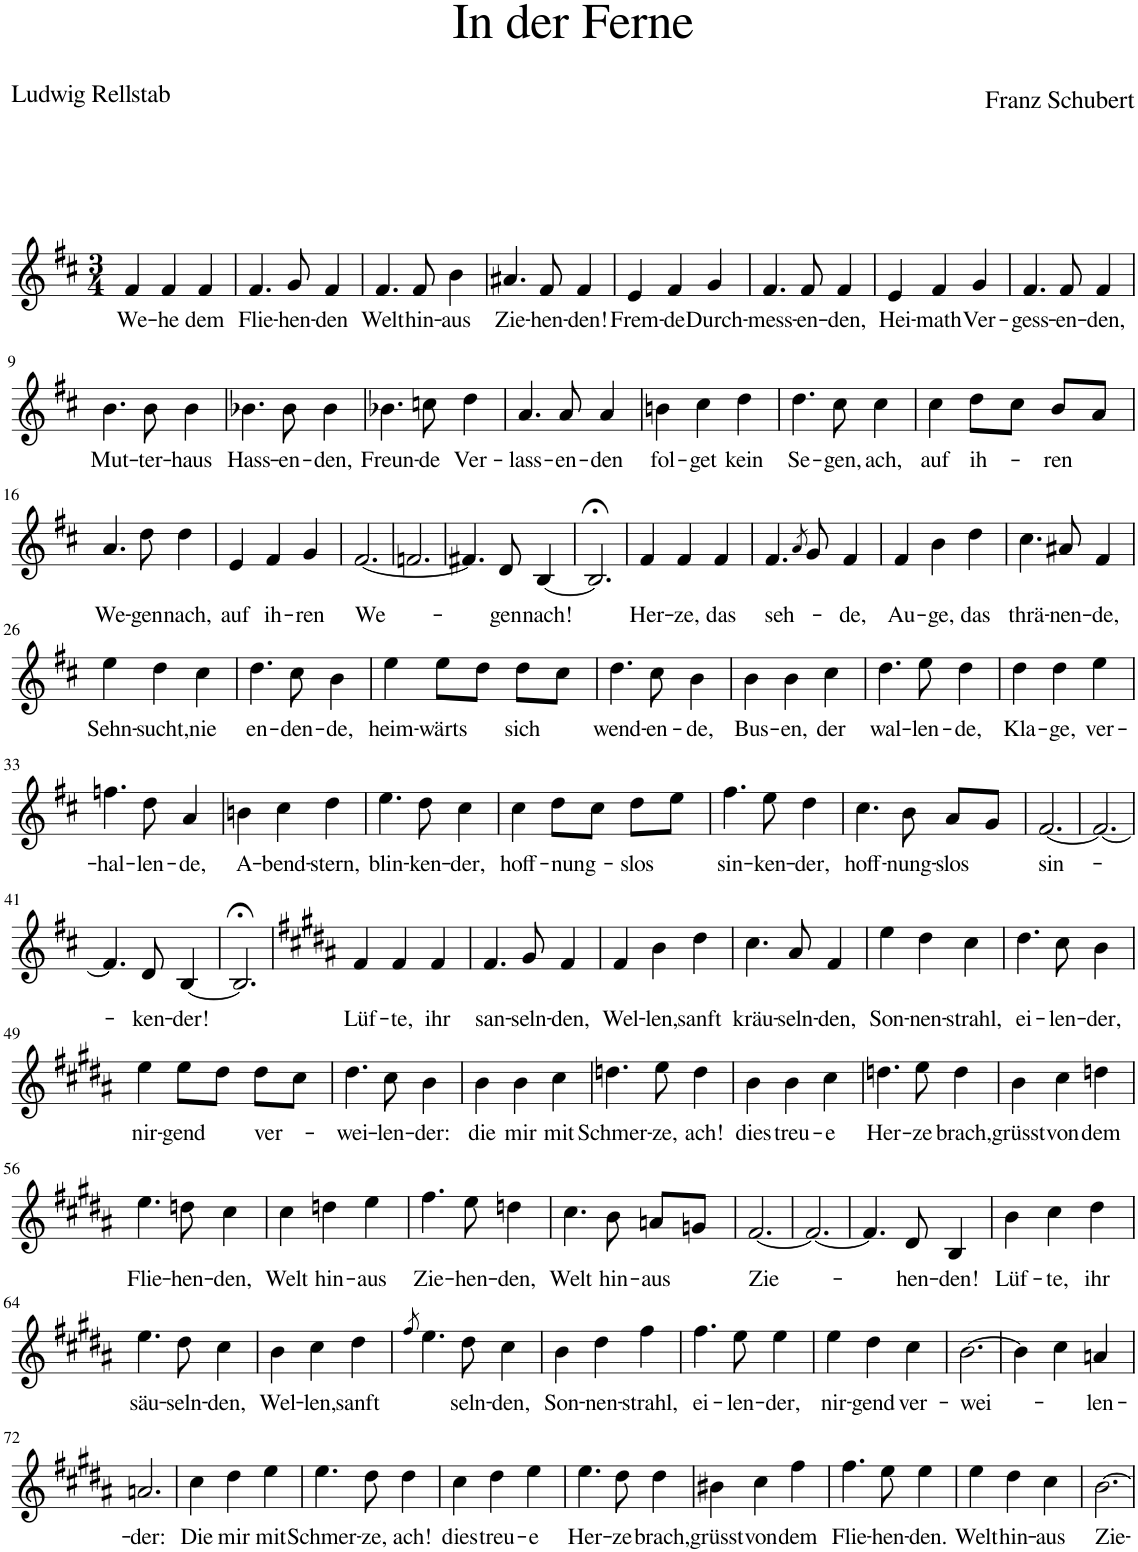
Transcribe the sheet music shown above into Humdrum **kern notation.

**kern	**text
*part1	*part1
*staff1	*staff1
*I"Piano	*
*I'Pno	*
*clefG2	*
*k[f#c#]	*
*M3/4	*
=1	=1
!	!LO:LY:b
4f#/	We-
!	!LO:LY:b
4f#/	-he
!	!LO:LY:b
4f#/	dem
=2	=2
!	!LO:LY:b
4.f#/	Flie-
!	!LO:LY:b
8g/	-hen-
!	!LO:LY:b
4f#/	-den
=3	=3
!	!LO:LY:b
4.f#/	Welt
!	!LO:LY:b
8f#/	hin-
!	!LO:LY:b
4b\	-aus
=4	=4
!	!LO:LY:b
4.a#X/	Zie-
!	!LO:LY:b
8f#/	-hen-
!	!LO:LY:b
4f#/	-den!
=5	=5
!	!LO:LY:b
4e/	Frem-
!	!LO:LY:b
4f#/	-de
!	!LO:LY:b
4g/	Durch-
=6	=6
!	!LO:LY:b
4.f#/	-mess-
!	!LO:LY:b
8f#/	-en-
!	!LO:LY:b
4f#/	-den,
=7	=7
!	!LO:LY:b
4e/	Hei-
!	!LO:LY:b
4f#/	-math
!	!LO:LY:b
4g/	Ver-
=8	=8
!	!LO:LY:b
4.f#/	-gess-
!	!LO:LY:b
8f#/	-en-
!	!LO:LY:b
4f#/	-den,
!!LO:LB:g=z
=9	=9
!	!LO:LY:b
4.b\	Mut-
!	!LO:LY:b
8b\	-ter-
!	!LO:LY:b
4b\	-haus
=10	=10
!	!LO:LY:b
4.b-X\	Hass-
!	!LO:LY:b
8b-\	-en-
!	!LO:LY:b
4b-\	-den,
=11	=11
!	!LO:LY:b
4.b-X\	Freun-
!	!LO:LY:b
8ccn\	-de
!	!LO:LY:b
4dd\	Ver-
=12	=12
!	!LO:LY:b
4.a/	-lass-
!	!LO:LY:b
8a/	-en-
!	!LO:LY:b
4a/	-den
=13	=13
!	!LO:LY:b
4bn\	fol-
!	!LO:LY:b
4cc#\	-get
!	!LO:LY:b
4dd\	kein
=14	=14
!	!LO:LY:b
4.dd\	Se-
!	!LO:LY:b
8cc#\	-gen,
!	!LO:LY:b
4cc#\	ach,
=15	=15
!	!LO:LY:b
4cc#\	auf
!	!LO:LY:b
8dd\L	ih-
8cc#\J	.
!	!LO:LY:b
8b/L	-ren
8a/J	.
!!LO:LB:g=z
=16	=16
!	!LO:LY:b
4.a/	We-
!	!LO:LY:b
8dd\	-gen
!	!LO:LY:b
4dd\	nach,
=17	=17
!	!LO:LY:b
4e/	auf
!	!LO:LY:b
4f#/	ih-
!	!LO:LY:b
4g/	-ren
=18	=18
!	!LO:LY:b
[2.f#/	We-
=19	=19
2.fn/	.
=20	=20
4.f#X/]	.
!	!LO:LY:b
8d/	-gen
!	!LO:LY:b
[4B/	nach!
=21	=21
2.B;</]	.
=22	=22
!	!LO:LY:b
4f#/	Her-
!	!LO:LY:b
4f#/	-ze,
!	!LO:LY:b
4f#/	das
=23	=23
!	!LO:LY:b
4.f#/	seh-
8qa/	.
8g/	.
!	!LO:LY:b
4f#/	-de,
=24	=24
!	!LO:LY:b
4f#/	Au-
!	!LO:LY:b
4b\	-ge,
!	!LO:LY:b
4dd\	das
=25	=25
!	!LO:LY:b
4.cc#\	thrä-
!	!LO:LY:b
8a#X/	-nen-
!	!LO:LY:b
4f#/	-de,
!!LO:LB:g=z
=26	=26
!	!LO:LY:b
4ee\	Sehn-
!	!LO:LY:b
4dd\	-sucht,
!	!LO:LY:b
4cc#\	nie
=27	=27
!	!LO:LY:b
4.dd\	en-
!	!LO:LY:b
8cc#\	-den-
!	!LO:LY:b
4b\	-de,
=28	=28
!	!LO:LY:b
4ee\	heim-
!	!LO:LY:b
8ee\L	-wärts
8dd\J	.
!	!LO:LY:b
8dd\L	sich
8cc#\J	.
=29	=29
!	!LO:LY:b
4.dd\	wend-
!	!LO:LY:b
8cc#\	-en-
!	!LO:LY:b
4b\	-de,
=30	=30
!	!LO:LY:b
4b\	Bus-
!	!LO:LY:b
4b\	-en,
!	!LO:LY:b
4cc#\	der
=31	=31
!	!LO:LY:b
4.dd\	wal-
!	!LO:LY:b
8ee\	-len-
!	!LO:LY:b
4dd\	-de,
=32	=32
!	!LO:LY:b
4dd\	Kla-
!	!LO:LY:b
4dd\	-ge,
!	!LO:LY:b
4ee\	ver-
!!LO:LB:g=z
=33	=33
!	!LO:LY:b
4.ffn\	-hal-
!	!LO:LY:b
8dd\	-len-
!	!LO:LY:b
4a/	-de,
=34	=34
!	!LO:LY:b
4bn\	A-
!	!LO:LY:b
4cc#\	-bend-
!	!LO:LY:b
4dd\	-stern,
=35	=35
!	!LO:LY:b
4.ee\	blin-
!	!LO:LY:b
8dd\	-ken-
!	!LO:LY:b
4cc#\	-der,
=36	=36
!	!LO:LY:b
4cc#\	hoff-
!	!LO:LY:b
8dd\L	-nung-
8cc#\J	.
!	!LO:LY:b
8dd\L	-slos
8ee\J	.
=37	=37
!	!LO:LY:b
4.ff#\	sin-
!	!LO:LY:b
8ee\	-ken-
!	!LO:LY:b
4dd\	-der,
=38	=38
!	!LO:LY:b
4.cc#\	hoff-
!	!LO:LY:b
8b\	-nung-
!	!LO:LY:b
8a/L	-slos
8g/J	.
=39	=39
!	!LO:LY:b
[2.f#/	sin-
=40	=40
2.f#/_	.
!!LO:LB:g=z
=41	=41
4.f#/]	.
!	!LO:LY:b
8d/	-ken-
!	!LO:LY:b
[4B/	-der!
=42	=42
2.B;</]	.
=43	=43
*k[f#c#g#d#a#]	*
!	!LO:LY:b
4f#/	Lüf-
!	!LO:LY:b
4f#/	-te,
!	!LO:LY:b
4f#/	ihr
=44	=44
!	!LO:LY:b
4.f#/	san-
!	!LO:LY:b
8g#/	-seln-
!	!LO:LY:b
4f#/	-den,
=45	=45
!	!LO:LY:b
4f#/	Wel-
!	!LO:LY:b
4b\	-len,
!	!LO:LY:b
4dd#\	sanft
=46	=46
!	!LO:LY:b
4.cc#\	kräu-
!	!LO:LY:b
8a#/	-seln-
!	!LO:LY:b
4f#/	-den,
=47	=47
!	!LO:LY:b
4ee\	Son-
!	!LO:LY:b
4dd#\	-nen-
!	!LO:LY:b
4cc#\	-strahl,
=48	=48
!	!LO:LY:b
4.dd#\	ei-
!	!LO:LY:b
8cc#\	-len-
!	!LO:LY:b
4b\	-der,
!!LO:LB:g=z
=49	=49
!	!LO:LY:b
4ee\	nir-
!	!LO:LY:b
8ee\L	-gend
8dd#\J	.
!	!LO:LY:b
8dd#\L	ver-
8cc#\J	.
=50	=50
!	!LO:LY:b
4.dd#\	-wei-
!	!LO:LY:b
8cc#\	-len-
!	!LO:LY:b
4b\	-der:
=51	=51
!	!LO:LY:b
4b\	die
!	!LO:LY:b
4b\	mir
!	!LO:LY:b
4cc#\	mit
=52	=52
!	!LO:LY:b
4.ddn\	Schmer-
!	!LO:LY:b
8ee\	-ze,
!	!LO:LY:b
4dd\	ach!
=53	=53
!	!LO:LY:b
4b\	dies
!	!LO:LY:b
4b\	treu-
!	!LO:LY:b
4cc#\	-e
=54	=54
!	!LO:LY:b
4.ddn\	Her-
!	!LO:LY:b
8ee\	-ze
!	!LO:LY:b
4dd\	brach,
=55	=55
!	!LO:LY:b
4b\	grüsst
!	!LO:LY:b
4cc#\	von
!	!LO:LY:b
4ddn\	dem
!!LO:LB:g=z
=56	=56
!	!LO:LY:b
4.ee\	Flie-
!	!LO:LY:b
8ddn\	-hen-
!	!LO:LY:b
4cc#\	-den,
=57	=57
!	!LO:LY:b
4cc#\	Welt
!	!LO:LY:b
4ddn\	hin-
!	!LO:LY:b
4ee\	-aus
=58	=58
!	!LO:LY:b
4.ff#\	Zie-
!	!LO:LY:b
8ee\	-hen-
!	!LO:LY:b
4ddn\	-den,
=59	=59
!	!LO:LY:b
4.cc#\	Welt
!	!LO:LY:b
8b\	hin-
!	!LO:LY:b
8an/L	-aus
8gn/J	.
=60	=60
!	!LO:LY:b
[2.f#/	Zie-
=61	=61
2.f#/_	.
=62	=62
4.f#/]	.
!	!LO:LY:b
8d#/	-hen-
!	!LO:LY:b
4B/	-den!
=63	=63
!	!LO:LY:b
4b\	Lüf-
!	!LO:LY:b
4cc#\	-te,
!	!LO:LY:b
4dd#\	ihr
!!LO:LB:g=z
=64	=64
!	!LO:LY:b
4.ee\	säu-
!	!LO:LY:b
8dd#\	-seln-
!	!LO:LY:b
4cc#\	-den,
=65	=65
!	!LO:LY:b
4b\	Wel-
!	!LO:LY:b
4cc#\	-len,
!	!LO:LY:b
4dd#\	sanft
=66	=66
8qff#/	.
4.ee\	.
!	!LO:LY:b
8dd#\	-seln-
!	!LO:LY:b
4cc#\	-den,
=67	=67
!	!LO:LY:b
4b\	Son-
!	!LO:LY:b
4dd#\	-nen-
!	!LO:LY:b
4ff#\	-strahl,
=68	=68
!	!LO:LY:b
4.ff#\	ei-
!	!LO:LY:b
8ee\	-len-
!	!LO:LY:b
4ee\	-der,
=69	=69
!	!LO:LY:b
4ee\	nir-
!	!LO:LY:b
4dd#\	-gend
!	!LO:LY:b
4cc#\	ver-
=70	=70
!	!LO:LY:b
[2.b\	-wei-
=71	=71
4b\]	.
4cc#\	.
!	!LO:LY:b
4an/	-len-
!!LO:LB:g=z
=72	=72
!	!LO:LY:b
2.an/	-der:
=73	=73
!	!LO:LY:b
4cc#\	Die
!	!LO:LY:b
4dd#\	mir
!	!LO:LY:b
4ee\	mit
=74	=74
!	!LO:LY:b
4.ee\	Schmer-
!	!LO:LY:b
8dd#\	-ze,
!	!LO:LY:b
4dd#\	ach!
=75	=75
!	!LO:LY:b
4cc#\	dies
!	!LO:LY:b
4dd#\	treu-
!	!LO:LY:b
4ee\	-e
=76	=76
!	!LO:LY:b
4.ee\	Her-
!	!LO:LY:b
8dd#\	-ze
!	!LO:LY:b
4dd#\	brach,
=77	=77
!	!LO:LY:b
4b#X\	grüsst
!	!LO:LY:b
4cc#\	von
!	!LO:LY:b
4ff#\	dem
=78	=78
!	!LO:LY:b
4.ff#\	Flie-
!	!LO:LY:b
8ee\	-hen-
!	!LO:LY:b
4ee\	-den.
=79	=79
!	!LO:LY:b
4ee\	Welt
!	!LO:LY:b
4dd#\	hin-
!	!LO:LY:b
4cc#\	-aus
=80	=80
!	!LO:LY:b
[2.b\	Zie-
=	=
*-	*-
